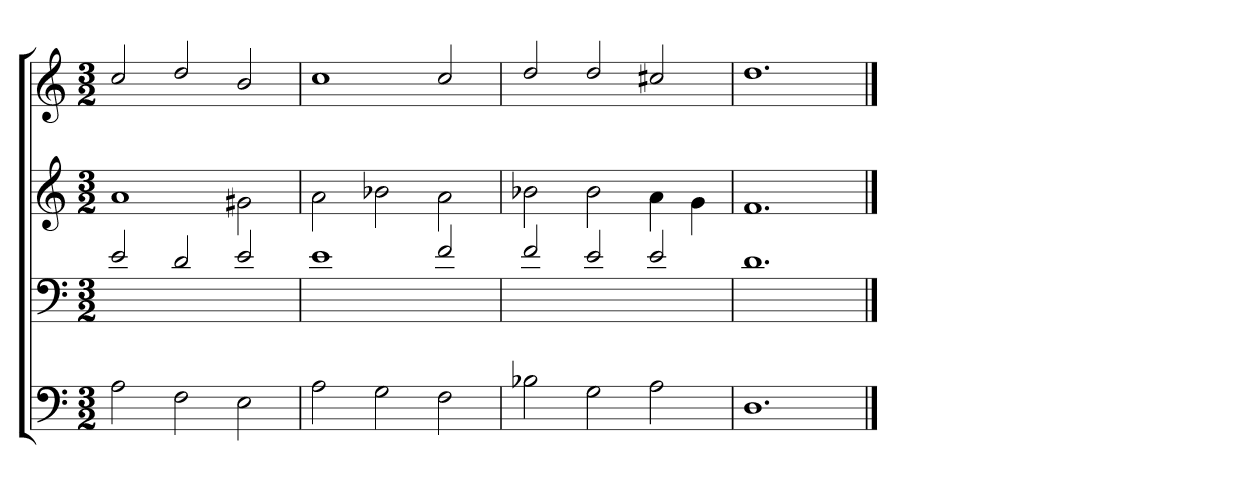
**kern	**kern	**kern	**kern
*part4	*part3	*part2	*part1
*staff4	*staff3	*staff2	*staff1
*clefF4	*clefF4	*clefG2	*clefG2
*k[]	*k[]	*k[]	*k[]
*C:	*C:	*C:	*C:
*M3/2	*M3/2	*M3/2	*M3/2
=1	=1	=1	=1
2A\	2e/	1a\	2cc/
2F\	2d/	.	2dd/
2E\	2e/	2g#X\	2b/
=2	=2	=2	=2
2A\	1e/	2a\	1cc/
2G\	.	2b-X\	.
2F\	2f/	2a\	2cc/
=3	=3	=3	=3
2B-X\	2f/	2b-X\	2dd/
2G\	2e/	2b-\	2dd/
2A\	2e/	4a\	2cc#X/
.	.	4g\	.
=4	=4	=4	=4
1.D\	1.d/	1.f\	1.dd/
==	==	==	==
*-	*-	*-	*-
